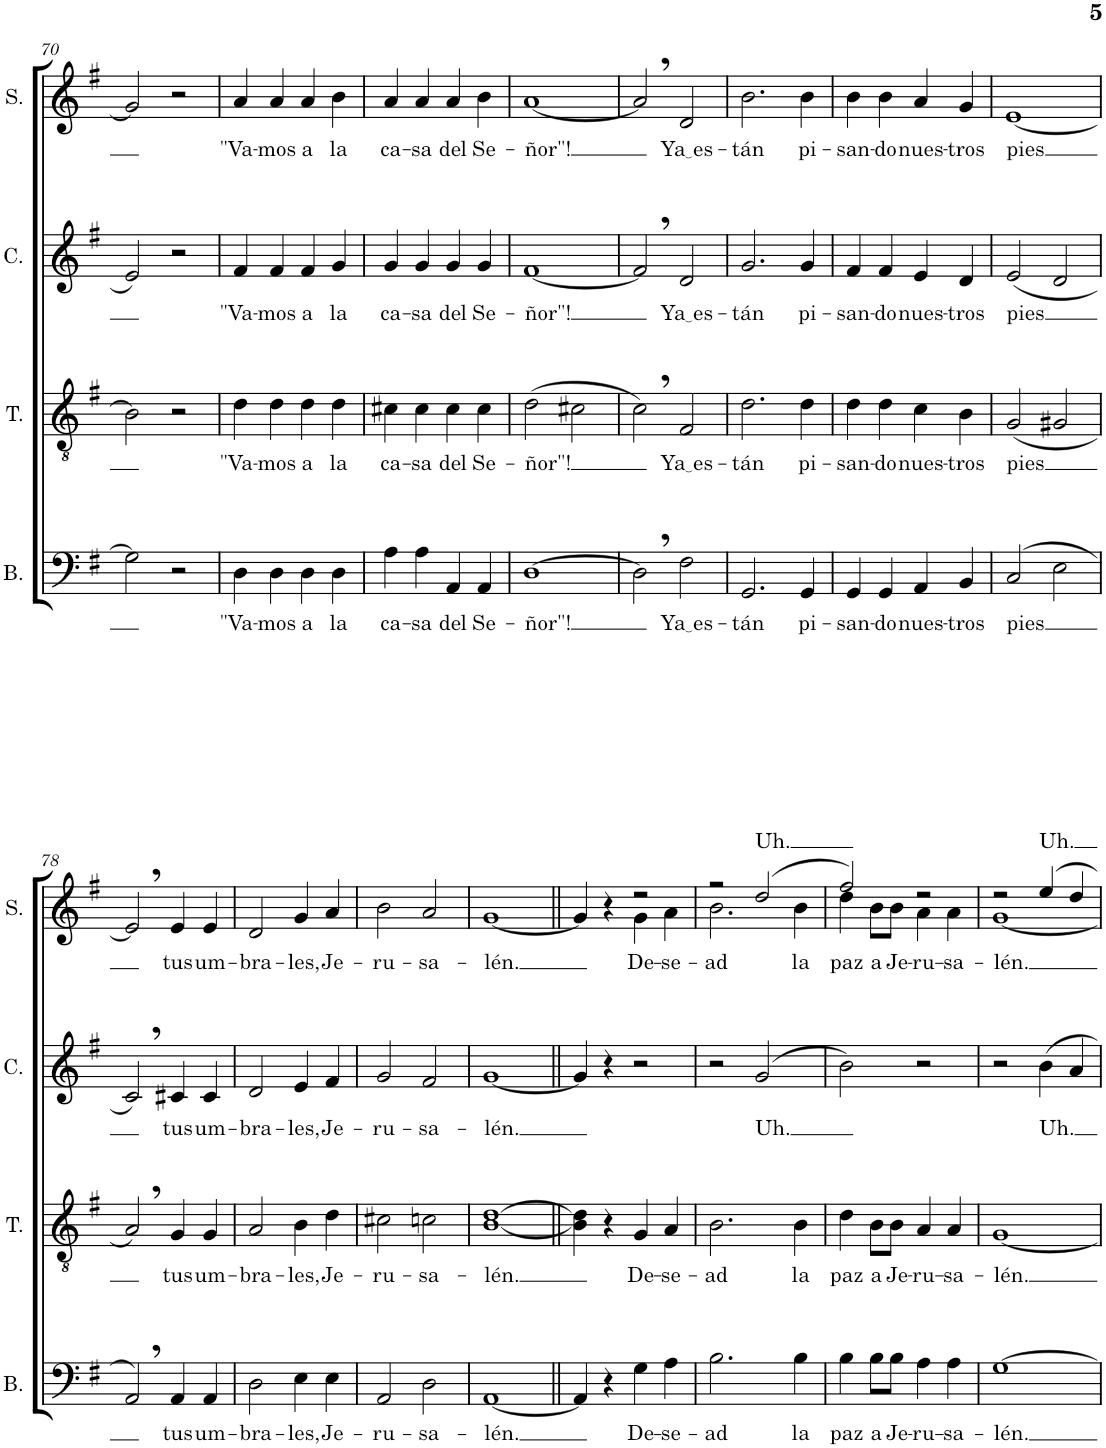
**kern	**text	**kern	**text	**kern	**text	**kern	**text	**harte
*part4	*part4	*part3	*part3	*part2	*part2	*part1	*part1	*part1
*staff4	*staff4	*staff3	*staff3	*staff2	*staff2	*staff1	*staff1	*
*I"Bajo	*	*I"Tenor	*	*I"Contralto	*	*I"Soprano	*	*
*I'B.	*	*I'T.	*	*I'C.	*	*I'S.	*	*
!!LO:PB:g=z
*clefF4	*	*clefGv2	*	*clefG2	*	*clefG2	*	*
*k[f#]	*	*k[f#]	*	*k[f#]	*	*k[f#]	*	*
*M2/2	*	*M2/2	*	*M2/2	*	*M2/2	*	*
*met(c|)	*	*met(c|)	*	*met(c|)	*	*met(c|)	*	*
=70	=70	=70	=70	=70	=70	=70	=70	=70
!	!	!	!	!	!	!	!	!LO:H:kt=m
2G\]	.	2B\]	.	2e/	.	2g/]	.	E:min
!	!	!	!	!	!	!	!	!LO:H:kt=7
2r	.	2r	.	2r	.	2r	.	A:7
=71	=71	=71	=71	=71	=71	=71	=71	=71
!	!LO:LY:b	!	!LO:LY:b	!	!LO:LY:b	!	!LO:LY:b	!
4D\	"Va-	4d\	"Va-	4f#/	"Va-	4a/	"Va-	D:maj
!	!LO:LY:b	!	!LO:LY:b	!	!LO:LY:b	!	!LO:LY:b	!
4D\	-mos	4d\	-mos	4f#/	-mos	4a/	-mos	.
!	!LO:LY:b	!	!LO:LY:b	!	!LO:LY:b	!	!LO:LY:b	!
4D\	a	4d\	a	4f#/	a	4a/	a	.
!	!LO:LY:b	!	!LO:LY:b	!	!LO:LY:b	!	!LO:LY:b	!
4D\	la	4d\	la	4g/	la	4b\	la	.
=72	=72	=72	=72	=72	=72	=72	=72	=72
!	!LO:LY:b	!	!LO:LY:b	!	!LO:LY:b	!	!LO:LY:b	!LO:H:kt=7
4A\	ca-	4c#X\	ca-	4g/	ca-	4a/	ca-	A:7
!	!LO:LY:b	!	!LO:LY:b	!	!LO:LY:b	!	!LO:LY:b	!
4A\	-sa	4c#\	-sa	4g/	-sa	4a/	-sa	.
!	!LO:LY:b	!	!LO:LY:b	!	!LO:LY:b	!	!LO:LY:b	!
4AA/	del	4c#\	del	4g/	del	4a/	del	.
!	!LO:LY:b	!	!LO:LY:b	!	!LO:LY:b	!	!LO:LY:b	!
4AA/	Se-	4c#\	Se-	4g/	Se-	4b\	Se-	.
=73	=73	=73	=73	=73	=73	=73	=73	=73
!	!LO:LY:b	!	!LO:LY:b	!	!LO:LY:b	!	!LO:LY:b	!
[1D	-ñor"!	(2d\	-ñor"!	[1f#	-ñor"!	[1a	-ñor"!	D:maj
.	.	2c#X\	.	.	.	.	.	.
=74	=74	=74	=74	=74	=74	=74	=74	=74
!	!	!	!	!	!	!	!	!LO:H:kt=7
2D,\]	.	2c,\)	.	2f#,/]	.	2a,/]	.	D:7
!	!LO:LY:b	!	!LO:LY:b	!	!LO:LY:b	!	!LO:LY:b	!
2F#\	Ya es	2F#/	Ya es	2d/	Ya es	2d/	Ya es	.
=75	=75	=75	=75	=75	=75	=75	=75	=75
!	!LO:LY:b	!	!LO:LY:b	!	!LO:LY:b	!	!LO:LY:b	!LO:H:kt=7
2.GG/	-tán	2.d\	-tán	2.g/	-tán	2.b\	-tán	G:7
!	!LO:LY:b	!	!LO:LY:b	!	!LO:LY:b	!	!LO:LY:b	!
4GG/	pi-	4d\	pi-	4g/	pi-	4b\	pi-	.
=76	=76	=76	=76	=76	=76	=76	=76	=76
!	!LO:LY:b	!	!LO:LY:b	!	!LO:LY:b	!	!LO:LY:b	!
4GG/	-san-	4d\	-san-	4f#/	-san-	4b\	-san-	.
!	!LO:LY:b	!	!LO:LY:b	!	!LO:LY:b	!	!LO:LY:b	!
4GG/	-do	4d\	-do	4f#/	-do	4b\	-do	.
!	!LO:LY:b	!	!LO:LY:b	!	!LO:LY:b	!	!LO:LY:b	!
4AA/	nues-	4c\	nues-	4e/	nues-	4a/	nues-	.
!	!LO:LY:b	!	!LO:LY:b	!	!LO:LY:b	!	!LO:LY:b	!
4BB/	-tros	4B\	-tros	4d/	-tros	4g/	-tros	.
=77	=77	=77	=77	=77	=77	=77	=77	=77
!	!LO:LY:b	!	!LO:LY:b	!	!LO:LY:b	!	!LO:LY:b	!
*	*	*	*	*	*	*^	*	*
(2C/	pies	(2G/	pies	(2e/	pies	[1e	2ryy	pies	C:maj
!	!	!	!	!	!	!	!	!	!LO:H:kt=7
2E\	.	2G#X/	.	2d/	.	.	2ryy	.	E:7
!!LO:LB:g=z
=78	=78	=78	=78	=78	=78	=78	=78	=78	=78
!	!	!	!	!	!	!	!	!	!LO:H:kt=m
*	*	*	*	*	*	*v	*v	*	*
2AA,/)	.	2A,/)	.	2c,/)	.	2e,/]	.	A:min
!	!LO:LY:b	!	!LO:LY:b	!	!LO:LY:b	!	!LO:LY:b	!LO:H:kt=7
4AA/	tus	4G/	tus	4c#X/	tus	4e/	tus	A:7
!	!LO:LY:b	!	!LO:LY:b	!	!LO:LY:b	!	!LO:LY:b	!
4AA/	um-	4G/	um-	4c#/	um-	4e/	um-	.
=79	=79	=79	=79	=79	=79	=79	=79	=79
!	!LO:LY:b	!	!LO:LY:b	!	!LO:LY:b	!	!LO:LY:b	!
2D\	-bra-	2A/	-bra-	2d/	-bra-	2d/	-bra-	D:maj
!	!LO:LY:b	!	!LO:LY:b	!	!LO:LY:b	!	!LO:LY:b	!LO:H:kt=m7
4E\	-les,	4B\	-les,	4e/	-les,	4g/	-les,	E:min7
!	!LO:LY:b	!	!LO:LY:b	!	!LO:LY:b	!	!LO:LY:b	!
4E\	Je-	4d\	Je-	4f#/	Je-	4a/	Je-	.
=80	=80	=80	=80	=80	=80	=80	=80	=80
!	!LO:LY:b	!	!LO:LY:b	!	!LO:LY:b	!	!LO:LY:b	!LO:H:kt=7
2AA/	-ru-	2c#X\	-ru-	2g/	-ru-	2b\	-ru-	A:7
!	!LO:LY:b	!	!LO:LY:b	!	!LO:LY:b	!	!LO:LY:b	!LO:H:kt=7
2D\	-sa-	2cn\	-sa-	2f#/	-sa-	2a/	-sa-	D:7
=81	=81	=81	=81	=81	=81	=81	=81	=81
!	!LO:LY:b	!	!LO:LY:b	!	!LO:LY:b	!	!LO:LY:b	!
[1AA	-lén.	[1B [1d	-lén.	[1g	-lén.	[1g	-lén.	G:maj
=82||	=82||	=82||	=82||	=82||	=82||	=82||	=82||	=82||
*	*	*	*	*	*	*^	*	*
4AA/]	.	4B\] 4d\]	.	4g/]	.	4g/]	2ryy	.	.
4r	.	4r	.	4r	.	4r	.	.	.
!	!LO:LY:b	!	!LO:LY:b	!	!	!	!	!LO:LY:b	!
4G\	-De-	4G/	-De-	2r	.	2r	4g\	-De-	.
!	!LO:LY:b	!	!LO:LY:b	!	!	!	!	!LO:LY:b	!
4A\	-se-	4A/	-se-	.	.	.	4a\	-se-	.
=83	=83	=83	=83	=83	=83	=83	=83	=83	=83
!	!LO:LY:b	!	!LO:LY:b	!	!	!	!	!LO:LY:b	!
2.B\	-ad	2.B\	-ad	2r	.	2r	2.b\	-ad	.
!	!	!	!	!	!LO:LY:b	!	!	!LO:LY:a	!
.	.	.	.	(2g/	Uh.	(2dd/	.	Uh.	.
!	!LO:LY:b	!	!LO:LY:b	!	!	!	!	!LO:LY:b	!
4B\	la	4B\	la	.	.	.	4b\	la	.
=84	=84	=84	=84	=84	=84	=84	=84	=84	=84
!	!LO:LY:b	!	!LO:LY:b	!	!	!	!	!LO:LY:b	!LO:H:kt=m
4B\	paz	4d\	paz	2b\)	.	2ff#/)	4dd\	paz	B:min
!	!LO:LY:b	!	!LO:LY:b	!	!	!	!	!LO:LY:b	!
8B\L	a	8B\L	a	.	.	.	8b\L	a	.
!	!LO:LY:b	!	!LO:LY:b	!	!	!	!	!LO:LY:b	!
8B\J	Je-	8B\J	Je-	.	.	.	8b\J	Je-	.
!	!LO:LY:b	!	!LO:LY:b	!	!	!	!	!LO:LY:b	!
4A\	-ru-	4A/	-ru-	2r	.	2r	4a\	-ru-	.
!	!LO:LY:b	!	!LO:LY:b	!	!	!	!	!LO:LY:b	!
4A\	-sa-	4A/	-sa-	.	.	.	4a\	-sa-	.
=85	=85	=85	=85	=85	=85	=85	=85	=85	=85
!	!LO:LY:b	!	!LO:LY:b	!	!	!	!	!LO:LY:b	!LO:H:kt=m
[1G	-lén.	[1G	-lén.	2r	.	2r	[1g	-lén.	E:min
!	!	!	!	!	!LO:LY:b	!	!	!LO:LY:a	!
.	.	.	.	4b\	Uh.	4ee/	.	Uh.	.
.	.	.	.	4a/	.	4dd/	.	.	.
*	*	*	*	*	*	*v	*v	*	*
=	=	=	=	=	=	=	=	=
*-	*-	*-	*-	*-	*-	*-	*-	*-
